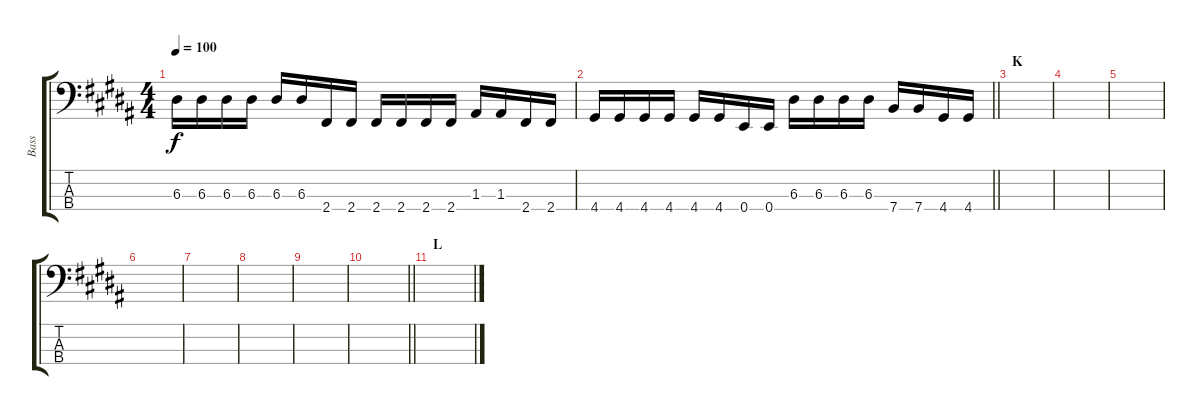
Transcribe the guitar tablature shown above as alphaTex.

\track ("Bass" "Bass") {instrument electricbasspick}
\staff {score tabs}
\tuning (G2 D2 A1 E1) {hide}
\ts (4 4)
\tempo 100
\clef f4
\ks b
6.3.16{dy f} 6.3.16 6.3.16 6.3.16 6.3.16 6.3.16 2.4.16 2.4.16 2.4.16 2.4.16 2.4.16 2.4.16 1.3.16 1.3.16 2.4.16 2.4.16 |
\barLineRight lightlight
4.4.16 4.4.16 4.4.16 4.4.16 4.4.16 4.4.16 0.4.16 0.4.16 6.3.16 6.3.16 6.3.16 6.3.16 7.4.16 7.4.16 4.4.16 4.4.16 |
\section ("" "K")
|
|
|
|
|
|
|
\barLineRight lightlight
|
\section ("" "L")
